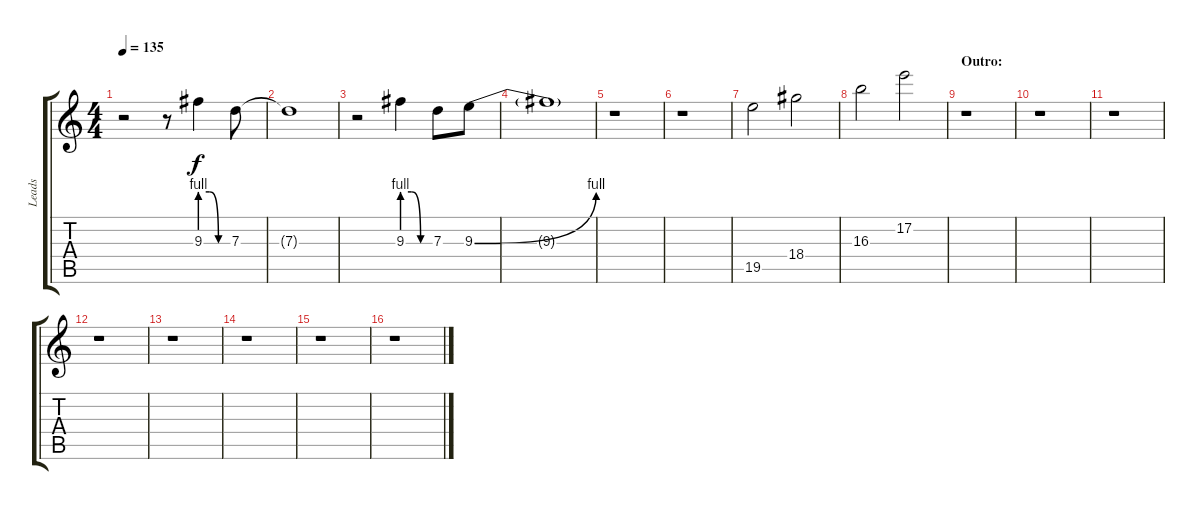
\track ("Leads" "Leads") {instrument distortionguitar}
\staff {score tabs}
\tuning (E4 B3 G3 D3 A2 E2) {hide}
\ts (4 4)
\tempo 135
\clef g2
\ks c
r.2{dy f} r.8 9.3{be (custom 0 4 20 4 40 0 60 0)}.4 7.3.8 |
7.3{t}.1 |
r.2 9.3{be (custom 0 4 20 4 40 0 60 0)}.4 7.3.8 9.3{be (bend 0 0 60 4)}.8 |
9.3{t}.1 |
r.1 |
r.1 |
19.5.2 18.4.2 |
16.3.2 17.2.2 |
\section ("" "Outro:")
r.1 |
r.1 |
r.1 |
r.1 |
r.1 |
r.1 |
r.1 |
r.1
